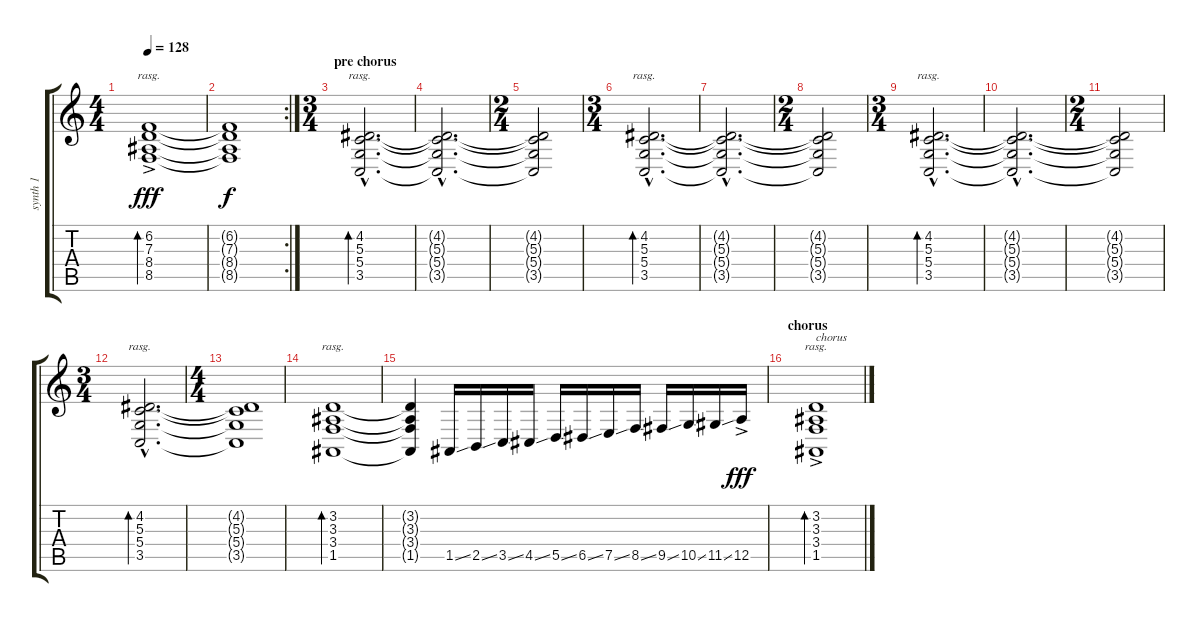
\track ("synth 1" "synth 1") {instrument musicbox}
\staff {score tabs}
\tuning (E4 B3 G3 D3 A2 E2) {hide}
\ts (4 4)
\tempo 128
\clef g2
\ks c
(6.2 7.3{ac} 8.4 8.5).1{bd 480 rasg ii dy fff} |
\rc 2
(6.2{t} 7.3{t} 8.4{t} 8.5{t}).1{dy f} |
\ts (3 4)
\section ("" "pre chorus")
(4.2{hac} 5.3{hac} 5.4{hac} 3.5{hac}).2{d bd 480 rasg ii} |
(4.2{hac t} 5.3{hac t} 5.4{hac t} 3.5{hac t}).2{d} |
\ts (2 4)
(4.2{t} 5.3{t} 5.4{t} 3.5{t}).2 |
\ts (3 4)
(4.2{hac} 5.3{hac} 5.4{hac} 3.5{hac}).2{d bd 480 rasg ii} |
(4.2{hac t} 5.3{hac t} 5.4{hac t} 3.5{hac t}).2{d} |
\ts (2 4)
(4.2{t} 5.3{t} 5.4{t} 3.5{t}).2 |
\ts (3 4)
(4.2{hac} 5.3{hac} 5.4{hac} 3.5{hac}).2{d bd 480 rasg ii} |
(4.2{hac t} 5.3{hac t} 5.4{hac t} 3.5{hac t}).2{d} |
\ts (2 4)
(4.2{t} 5.3{t} 5.4{t} 3.5{t}).2 |
\ts (3 4)
(4.2{hac} 5.3{hac} 5.4{hac} 3.5{hac}).2{d bd 480 rasg ii} |
\ts (4 4)
(4.2{t} 5.3{t} 5.4{t} 3.5{t}).1 |
(3.2 3.3 3.4 1.5).1{bd 480 rasg ii} |
(3.2{t} 3.3{t} 3.4{t} 1.5{t}).4 1.5{ss}.16 2.5{ss}.16 3.5{ss}.16 4.5{ss}.16 5.5{ss}.16 6.5{ss}.16 7.5{ss}.16 8.5{ss}.16 9.5{ss}.16 10.5{ss}.16 11.5{ss}.16 12.5{ac}.16{dy fff} |
\section ("" "chorus")
(3.2 3.3{ac} 3.4 1.5).1{bd 480 rasg ii txt "chorus"}
